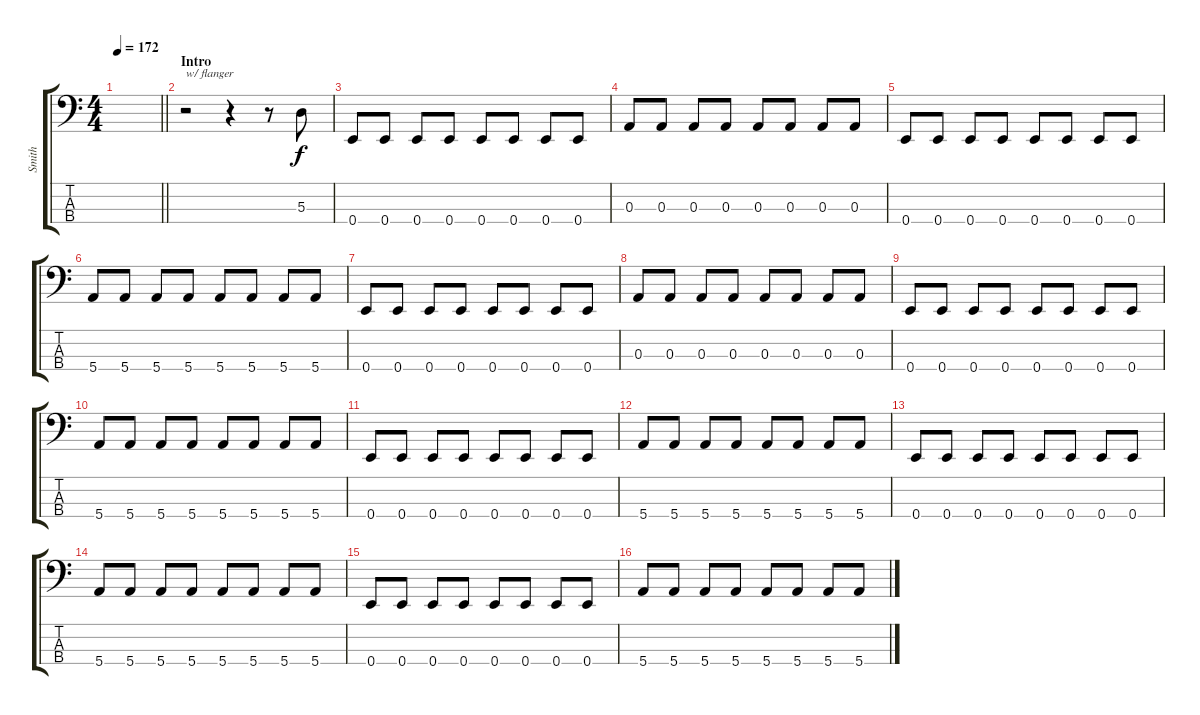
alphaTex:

\track ("Smith" "Smith") {instrument electricbasspick}
\staff {score tabs}
\tuning (G2 D2 A1 E1) {hide}
\ts (4 4)
\tempo 172
\clef f4
\barLineRight lightlight
\ks c
|
\section ("" "Intro")
r.2{txt "w/ flanger"} r.4 r.8 5.3.8 |
0.4.8 0.4.8 0.4.8 0.4.8 0.4.8 0.4.8 0.4.8 0.4.8 |
0.3.8 0.3.8 0.3.8 0.3.8 0.3.8 0.3.8 0.3.8 0.3.8 |
0.4.8 0.4.8 0.4.8 0.4.8 0.4.8 0.4.8 0.4.8 0.4.8 |
5.4.8 5.4.8 5.4.8 5.4.8 5.4.8 5.4.8 5.4.8 5.4.8 |
0.4.8 0.4.8 0.4.8 0.4.8 0.4.8 0.4.8 0.4.8 0.4.8 |
0.3.8 0.3.8 0.3.8 0.3.8 0.3.8 0.3.8 0.3.8 0.3.8 |
0.4.8 0.4.8 0.4.8 0.4.8 0.4.8 0.4.8 0.4.8 0.4.8 |
5.4.8 5.4.8 5.4.8 5.4.8 5.4.8 5.4.8 5.4.8 5.4.8 |
0.4.8 0.4.8 0.4.8 0.4.8 0.4.8 0.4.8 0.4.8 0.4.8 |
5.4.8 5.4.8 5.4.8 5.4.8 5.4.8 5.4.8 5.4.8 5.4.8 |
0.4.8 0.4.8 0.4.8 0.4.8 0.4.8 0.4.8 0.4.8 0.4.8 |
5.4.8 5.4.8 5.4.8 5.4.8 5.4.8 5.4.8 5.4.8 5.4.8 |
0.4.8 0.4.8 0.4.8 0.4.8 0.4.8 0.4.8 0.4.8 0.4.8 |
5.4.8 5.4.8 5.4.8 5.4.8 5.4.8 5.4.8 5.4.8 5.4.8
